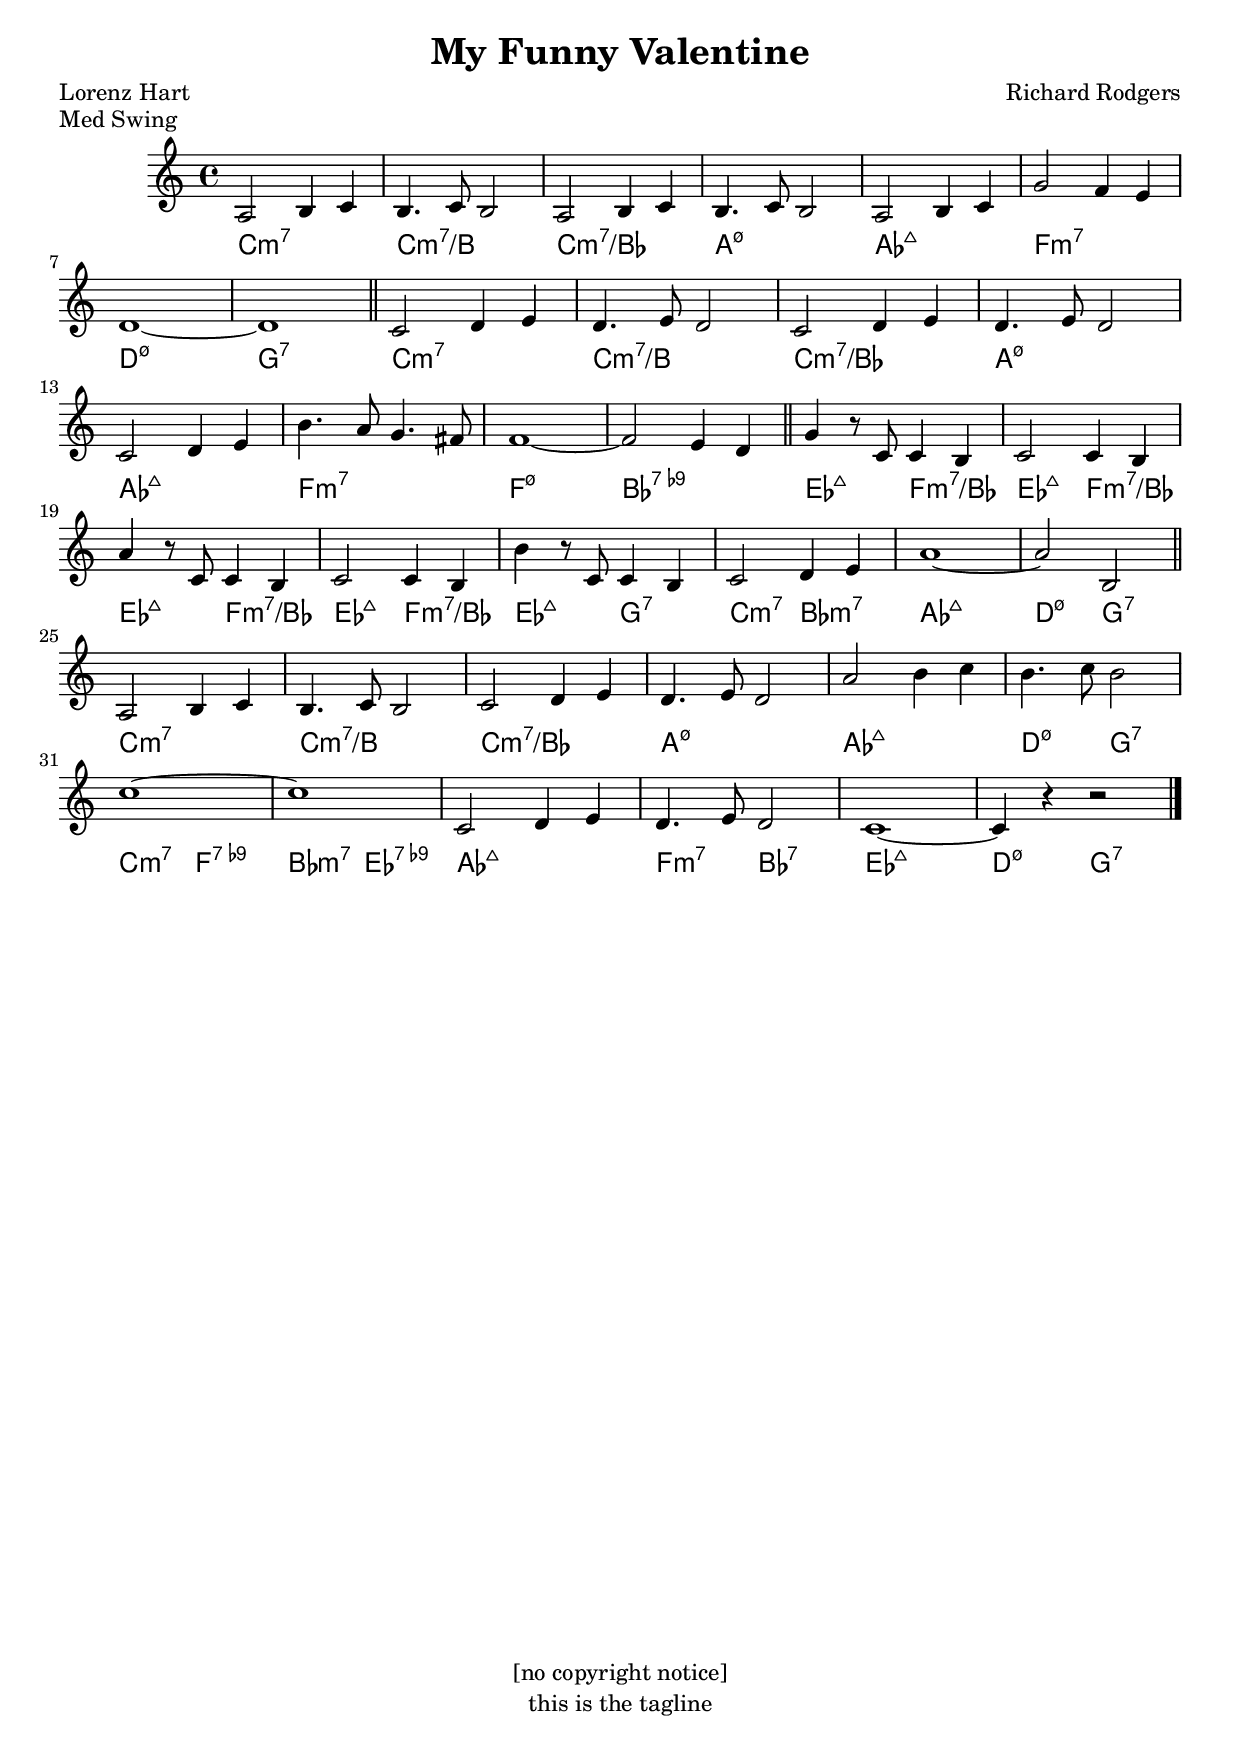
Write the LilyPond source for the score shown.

\include "lilypond/include/common.lyi"
\header {
	filename="[% target_node %]"
	title="My Funny Valentine"
	subtitle=""
	composer="Richard Rodgers"
	poet="Lorenz Hart"
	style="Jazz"
	piece="Med Swing"
}

harmony=\chords {
	\repeat unfold 2 {
		c1:m7 | c:m7/+b | c:m7/bes | a:m7.5- |
		aes:maj | f:m7 |
	}
	\alternative {
		{ d:m7.5- | g:7 | }
		{ f:m7.5- | bes:7.9-}
	}
	\repeat unfold 4 { ees2:maj f:m7/+bes | }
	
	ees2:maj g:7 | c:m7 bes:m7 | aes1:maj | d2:m7.5- g:7 |
	c1:m7 | c:m7/+b | c:m7/bes | a:m7.5- |
	aes:maj | d2:m7.5- g:7 | c:m7 f:7.9- | bes:m7 ees:7.9- |
	aes1:maj | f2:m7 bes:7 | ees1:maj | d2:m7.5- g:7 |
}

tune=\relative a {
	\time 4/4
	\key c \major

	a2 b4 c | b4. c8 b2 | a2 b4 c | b4. c8 b2 |
	a2 b4 c | g'2 f4 e | \break d1 ~ | d \bar "||"
	c2 d4 e | d4. e8 d2 | c2 d4 e | d4. e8 d2 | \break
	c2 d4 e | b'4. a8 g4. fis8 | f1 ~ | f2 e4 d \bar "||"
	g4 r8 c, c4 b | c2 c4 b | \break a'4 r8 c,8 c4 b | c2 c4 b |
	b' r8 c, c4 b | c2 d4 e | a1 ~ | a2 b, \bar "||" \break
	a2 b4 c | b4. c8 b2 | c2 d4 e | d4. e8 d2 |
	a'2 b4 c | b4. c8 b2 | \break c1 ~ | c |
	c,2 d4 e | d4. e8 d2 | c1 ~ | c4 r r2 \bar "|."
}

\score {
	<<
		\context Staff \tune
		\context ChordNames \harmony
	>>
	\midi {}
	\layout {}
}
